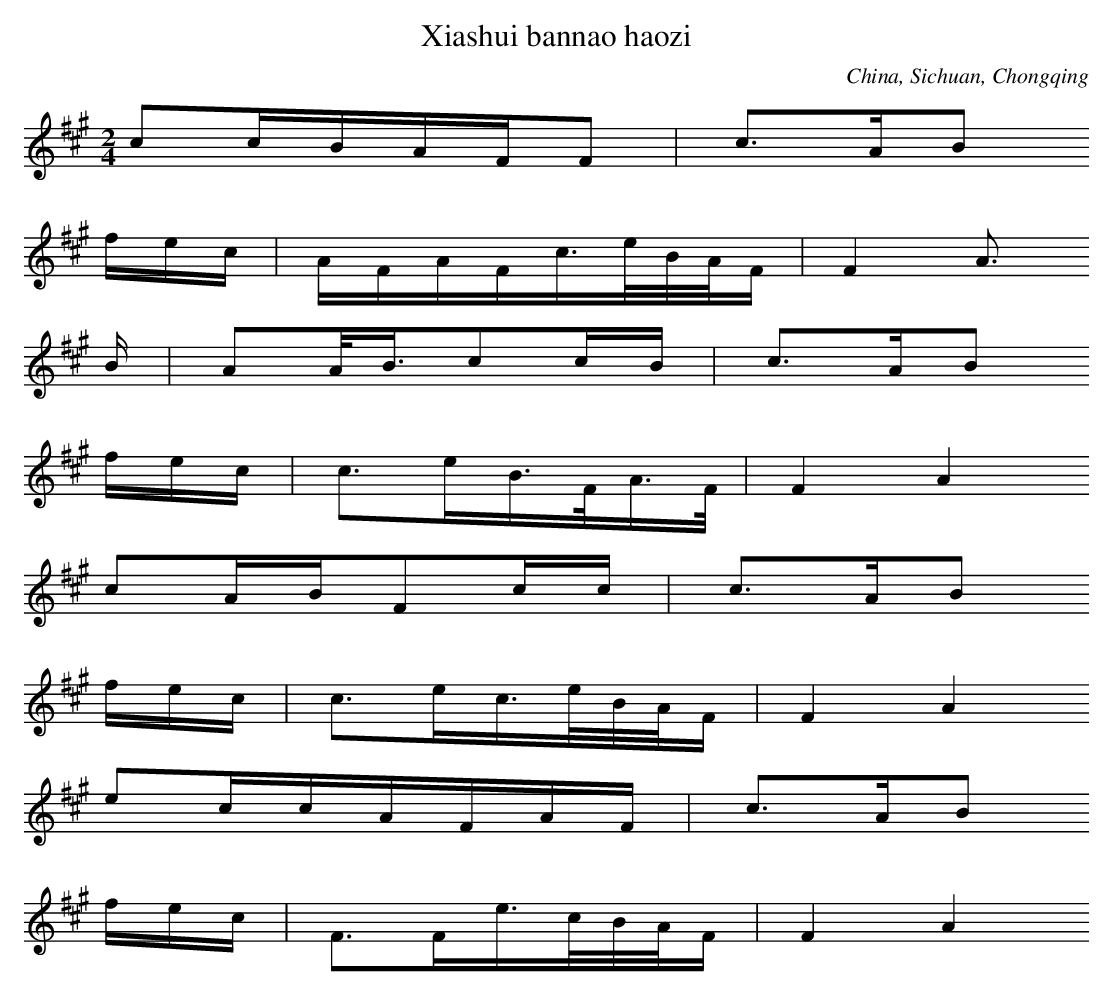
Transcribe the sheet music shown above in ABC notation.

X:1
T: Xiashui bannao haozi
O: China, Sichuan, Chongqing
M: 2/4
L: 1/32
K: A
c4c2B2A2F2F4 | c6A2B4
f2e2c2 | A2F2A2F2c3eBAF2 | F8A6
B2 | A4AB3c4c2B2 | c6A2B4
f2e2c2 | c6e2B3FA3F | F8A8
c4A2B2F4c2c2 | c6A2B4
f2e2c2 | c6e2c3eBAF2 | F8A8
e4c2c2A2F2A2F2 | c6A2B4
f2e2c2 | F6F2e3cBAF2 | F8A8
